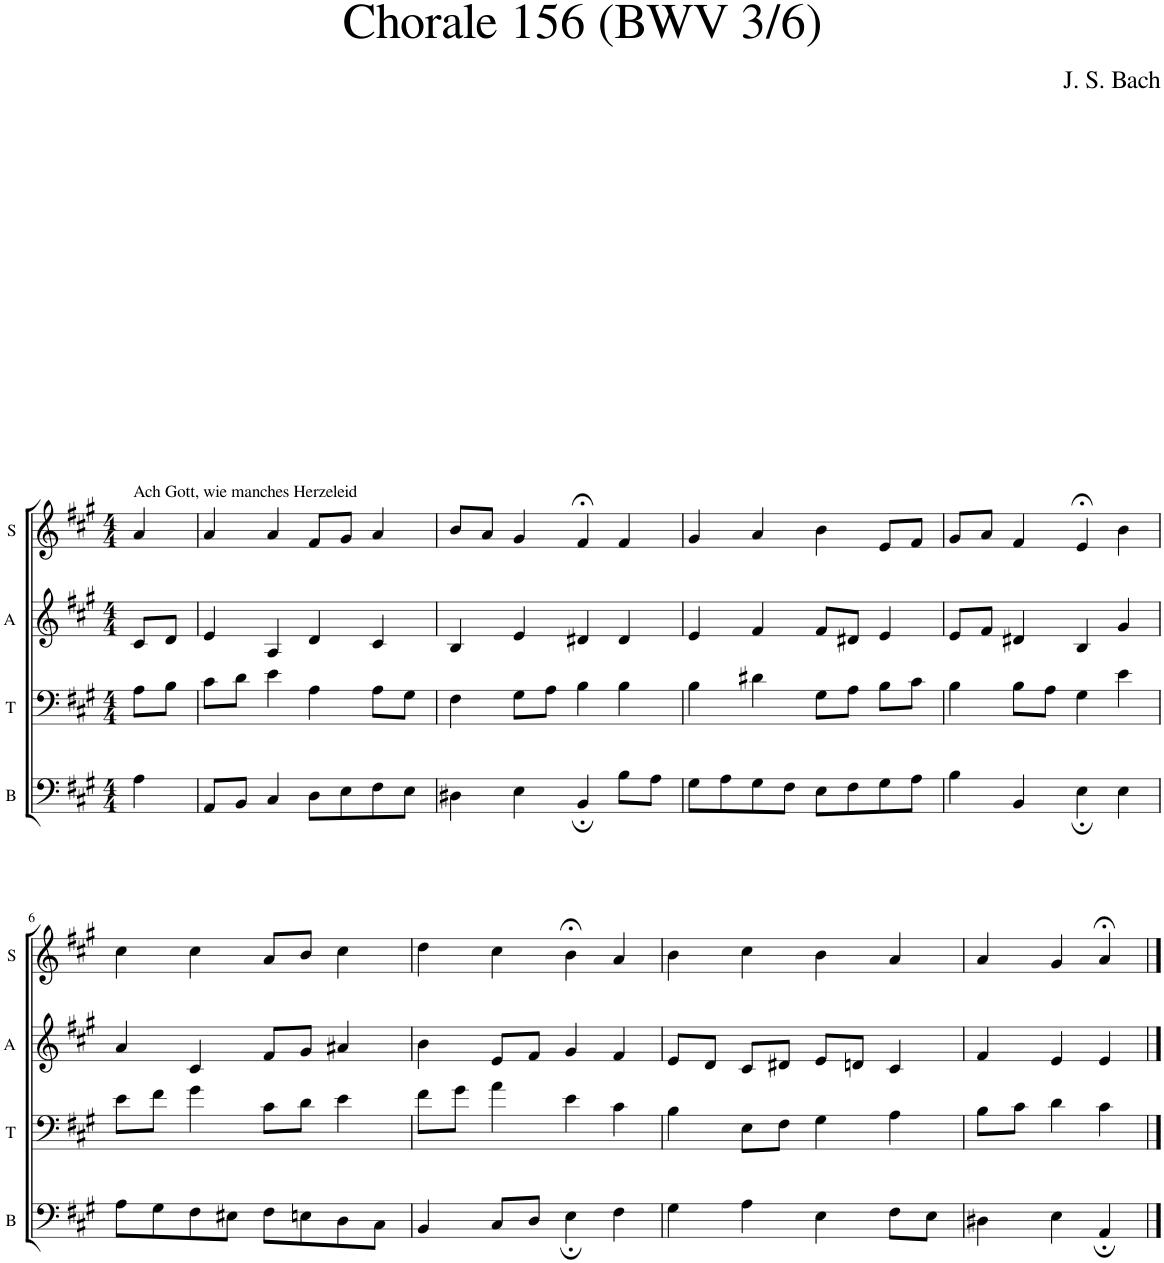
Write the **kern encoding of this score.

**kern	**kern	**kern	**kern
*part4	*part3	*part2	*part1
*staff4	*staff3	*staff2	*staff1
*I"B	*I"T	*I"A	*I"S
*I'B	*I'T	*I'A	*I'S
*clefF4	*clefF4	*clefG2	*clefG2
*k[f#c#g#]	*k[f#c#g#]	*k[f#c#g#]	*k[f#c#g#]
*M4/4	*M4/4	*M4/4	*M4/4
=1	=1	=1	=1
!	!	!	!LO:TX:a:t=Ach Gott, wie manches Herzeleid
4A\	8A\L	8c#/L	4a/
.	8B\J	8d/J	.
=2	=2	=2	=2
8AA/L	8c#\L	4e/	4a/
8BB/J	8d\J	.	.
4C#/	4e\	4A/	4a/
8D\L	4A\	4d/	8f#/L
8E\	.	.	8g#/J
8F#\	8A\L	4c#/	4a/
8E\J	8G#\J	.	.
=3	=3	=3	=3
4D#X\	4F#\	4B/	8b/L
.	.	.	8a/J
4E\	8G#\L	4e/	4g#/
.	8A\J	.	.
4BB;/	4B\	4d#X/	4f#;</
8B\L	4B\	4d#/	4f#/
8A\J	.	.	.
=4	=4	=4	=4
8G#\L	4B\	4e/	4g#/
8A\	.	.	.
8G#\	4d#X\	4f#/	4a/
8F#\J	.	.	.
8E\L	8G#\L	8f#/L	4b\
8F#\	8A\J	8d#X/J	.
8G#\	8B\L	4e/	8e/L
8A\J	8c#\J	.	8f#/J
=5	=5	=5	=5
4B\	4B\	8e/L	8g#/L
.	.	8f#/J	8a/J
4BB/	8B\L	4d#X/	4f#/
.	8A\J	.	.
4E;\	4G#\	4B/	4e;</
4E\	4e\	4g#/	4b\
!!LO:LB:g=z
=6	=6	=6	=6
8A\L	8e\L	4a/	4cc#\
8G#\	8f#\J	.	.
8F#\	4g#\	4c#/	4cc#\
8E#X\J	.	.	.
8F#\L	8c#\L	8f#/L	8a/L
8En\	8d\J	8g#/J	8b/J
8D\	4e\	4a#X/	4cc#\
8C#\J	.	.	.
=7	=7	=7	=7
4BB/	8f#\L	4b\	4dd\
.	8g#\J	.	.
8C#/L	4a\	8e/L	4cc#\
8D/J	.	8f#/J	.
4E;\	4e\	4g#/	4b;<\
4F#\	4c#\	4f#/	4a/
=8	=8	=8	=8
4G#\	4B\	8e/L	4b\
.	.	8d/J	.
4A\	8E\L	8c#/L	4cc#\
.	8F#\J	8d#X/J	.
4E\	4G#\	8e/L	4b\
.	.	8dn/J	.
8F#\L	4A\	4c#/	4a/
8E\J	.	.	.
=9	=9	=9	=9
4D#X\	8B\L	4f#/	4a/
.	8c#\J	.	.
4E\	4d\	4e/	4g#/
4AA;/	4c#\	4e/	4a;</
==	==	==	==
*-	*-	*-	*-
